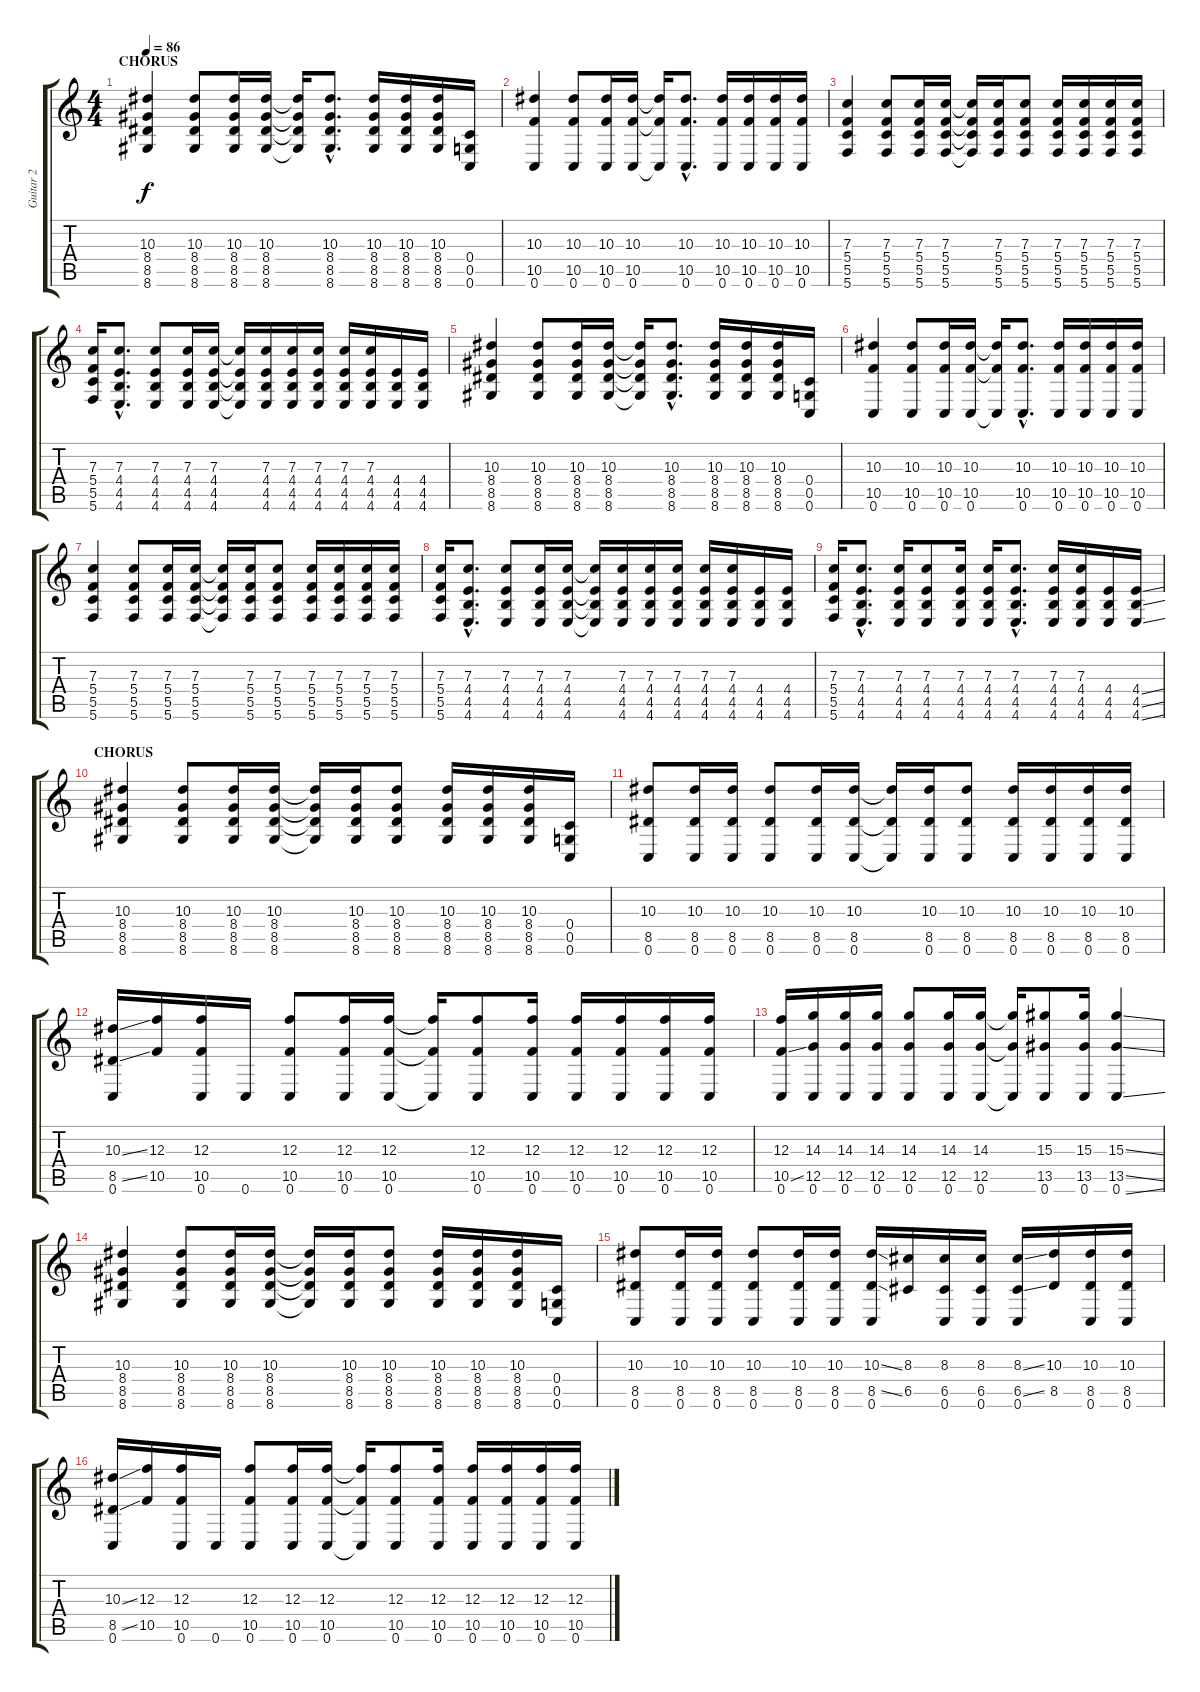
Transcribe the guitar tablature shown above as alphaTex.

\track ("Guitar 2" "Guitar 2") {instrument distortionguitar}
\staff {score tabs}
\tuning (D4 A3 F3 C3 G2 C2) {hide}
\ts (4 4)
\section ("" "CHORUS")
\tempo 86
\clef g2
\ks c
(10.3 8.4 8.5 8.6).4{dy f} (10.3 8.4 8.5 8.6).8 (10.3 8.4 8.5 8.6).16 (10.3 8.4 8.5 8.6).16 (10.3{t} 8.4{t} 8.5{t} 8.6{t}).16 (10.3{hac} 8.4{hac} 8.5{hac} 8.6{hac}).8{d} (10.3 8.4 8.5 8.6).16 (10.3 8.4 8.5 8.6).16 (10.3 8.4 8.5 8.6).16 (0.4 0.5 0.6).16 |
(10.3 10.5 0.6).4 (10.3 10.5 0.6).8 (10.3 10.5 0.6).16 (10.3 10.5 0.6).16 (10.3{t} 10.5{t} 0.6{t}).16 (10.3{hac} 10.5{hac} 0.6{hac}).8{d} (10.3 10.5 0.6).16 (10.3 10.5 0.6).16 (10.3 10.5 0.6).16 (10.3 10.5 0.6).16 |
(7.3 5.4 5.5 5.6).4 (7.3 5.4 5.5 5.6).8 (7.3 5.4 5.5 5.6).16 (7.3 5.4 5.5 5.6).16 (7.3{t} 5.4{t} 5.5{t} 5.6{t}).16 (7.3 5.4 5.5 5.6).16 (7.3 5.4 5.5 5.6).8 (7.3 5.4 5.5 5.6).16 (7.3 5.4 5.5 5.6).16 (7.3 5.4 5.5 5.6).16 (7.3 5.4 5.5 5.6).16 |
(7.3 5.4 5.5 5.6).16 (7.3{hac} 4.4{hac} 4.5{hac} 4.6{hac}).8{d} (7.3 4.4 4.5 4.6).8 (7.3 4.4 4.5 4.6).16 (7.3 4.4 4.5 4.6).16 (7.3{t} 4.4{t} 4.5{t} 4.6{t}).16 (7.3 4.4 4.5 4.6).16 (7.3 4.4 4.5 4.6).16 (7.3 4.4 4.5 4.6).16 (7.3 4.4 4.5 4.6).16 (7.3 4.4 4.5 4.6).16 (4.4 4.5 4.6).16 (4.4 4.5 4.6).16 |
(10.3 8.4 8.5 8.6).4 (10.3 8.4 8.5 8.6).8 (10.3 8.4 8.5 8.6).16 (10.3 8.4 8.5 8.6).16 (10.3{t} 8.4{t} 8.5{t} 8.6{t}).16 (10.3{hac} 8.4{hac} 8.5{hac} 8.6{hac}).8{d} (10.3 8.4 8.5 8.6).16 (10.3 8.4 8.5 8.6).16 (10.3 8.4 8.5 8.6).16 (0.4 0.5 0.6).16 |
(10.3 10.5 0.6).4 (10.3 10.5 0.6).8 (10.3 10.5 0.6).16 (10.3 10.5 0.6).16 (10.3{t} 10.5{t} 0.6{t}).16 (10.3{hac} 10.5{hac} 0.6{hac}).8{d} (10.3 10.5 0.6).16 (10.3 10.5 0.6).16 (10.3 10.5 0.6).16 (10.3 10.5 0.6).16 |
(7.3 5.4 5.5 5.6).4 (7.3 5.4 5.5 5.6).8 (7.3 5.4 5.5 5.6).16 (7.3 5.4 5.5 5.6).16 (7.3{t} 5.4{t} 5.5{t} 5.6{t}).16 (7.3 5.4 5.5 5.6).16 (7.3 5.4 5.5 5.6).8 (7.3 5.4 5.5 5.6).16 (7.3 5.4 5.5 5.6).16 (7.3 5.4 5.5 5.6).16 (7.3 5.4 5.5 5.6).16 |
(7.3 5.4 5.5 5.6).16 (7.3{hac} 4.4{hac} 4.5{hac} 4.6{hac}).8{d} (7.3 4.4 4.5 4.6).8 (7.3 4.4 4.5 4.6).16 (7.3 4.4 4.5 4.6).16 (7.3{t} 4.4{t} 4.5{t} 4.6{t}).16 (7.3 4.4 4.5 4.6).16 (7.3 4.4 4.5 4.6).16 (7.3 4.4 4.5 4.6).16 (7.3 4.4 4.5 4.6).16 (7.3 4.4 4.5 4.6).16 (4.4 4.5 4.6).16 (4.4 4.5 4.6).16 |
(7.3 5.4 5.5 5.6).16 (7.3{hac} 4.4{hac} 4.5{hac} 4.6{hac}).8{d} (7.3 4.4 4.5 4.6).16 (7.3 4.4 4.5 4.6).8 (7.3 4.4 4.5 4.6).16 (7.3 4.4 4.5 4.6).16 (7.3{hac} 4.4{hac} 4.5{hac} 4.6{hac}).8{d} (7.3 4.4 4.5 4.6).16 (7.3 4.4 4.5 4.6).16 (4.4 4.5 4.6).16 (4.4{ss} 4.5{ss} 4.6{ss}).16 |
\section ("" "CHORUS")
(10.3 8.4 8.5 8.6).4 (10.3 8.4 8.5 8.6).8 (10.3 8.4 8.5 8.6).16 (10.3 8.4 8.5 8.6).16 (10.3{t} 8.4{t} 8.5{t} 8.6{t}).16 (10.3 8.4 8.5 8.6).16 (10.3 8.4 8.5 8.6).8 (10.3 8.4 8.5 8.6).16 (10.3 8.4 8.5 8.6).16 (10.3 8.4 8.5 8.6).16 (0.4 0.5 0.6).16 |
(10.3 8.5 0.6).8 (10.3 8.5 0.6).16 (10.3 8.5 0.6).16 (10.3 8.5 0.6).8 (10.3 8.5 0.6).16 (10.3 8.5 0.6).16 (10.3{t} 8.5{t} 0.6{t}).16 (10.3 8.5 0.6).16 (10.3 8.5 0.6).8 (10.3 8.5 0.6).16 (10.3 8.5 0.6).16 (10.3 8.5 0.6).16 (10.3 8.5 0.6).16 |
(10.3{ss} 8.5{ss} 0.6).16 (12.3 10.5).16 (12.3 10.5 0.6).16 0.6.16 (12.3 10.5 0.6).8 (12.3 10.5 0.6).16 (12.3 10.5 0.6).16 (12.3{t} 10.5{t} 0.6{t}).16 (12.3 10.5 0.6).8 (12.3 10.5 0.6).16 (12.3 10.5 0.6).16 (12.3 10.5 0.6).16 (12.3 10.5 0.6).16 (12.3 10.5 0.6).16 |
(12.3 10.5{ss} 0.6).16 (14.3 12.5 0.6).16 (14.3 12.5 0.6).16 (14.3 12.5 0.6).16 (14.3 12.5 0.6).8 (14.3 12.5 0.6).16 (14.3 12.5 0.6).16 (14.3{t} 12.5{t} 0.6{t}).16 (15.3 13.5 0.6).8 (15.3 13.5 0.6).16 (15.3{ss} 13.5{ss} 0.6{ss}).4 |
(10.3 8.4 8.5 8.6).4 (10.3 8.4 8.5 8.6).8 (10.3 8.4 8.5 8.6).16 (10.3 8.4 8.5 8.6).16 (10.3{t} 8.4{t} 8.5{t} 8.6{t}).16 (10.3 8.4 8.5 8.6).16 (10.3 8.4 8.5 8.6).8 (10.3 8.4 8.5 8.6).16 (10.3 8.4 8.5 8.6).16 (10.3 8.4 8.5 8.6).16 (0.4 0.5 0.6).16 |
(10.3 8.5 0.6).8 (10.3 8.5 0.6).16 (10.3 8.5 0.6).16 (10.3 8.5 0.6).8 (10.3 8.5 0.6).16 (10.3 8.5 0.6).16 (10.3{ss} 8.5{ss} 0.6).16 (8.3 6.5).16 (8.3 6.5 0.6).16 (8.3 6.5 0.6).16 (8.3{ss} 6.5{ss} 0.6).16 (10.3 8.5).16 (10.3 8.5 0.6).16 (10.3 8.5 0.6).16 |
(10.3{ss} 8.5{ss} 0.6).16 (12.3 10.5).16 (12.3 10.5 0.6).16 0.6.16 (12.3 10.5 0.6).8 (12.3 10.5 0.6).16 (12.3 10.5 0.6).16 (12.3{t} 10.5{t} 0.6{t}).16 (12.3 10.5 0.6).8 (12.3 10.5 0.6).16 (12.3 10.5 0.6).16 (12.3 10.5 0.6).16 (12.3 10.5 0.6).16 (12.3 10.5 0.6).16
